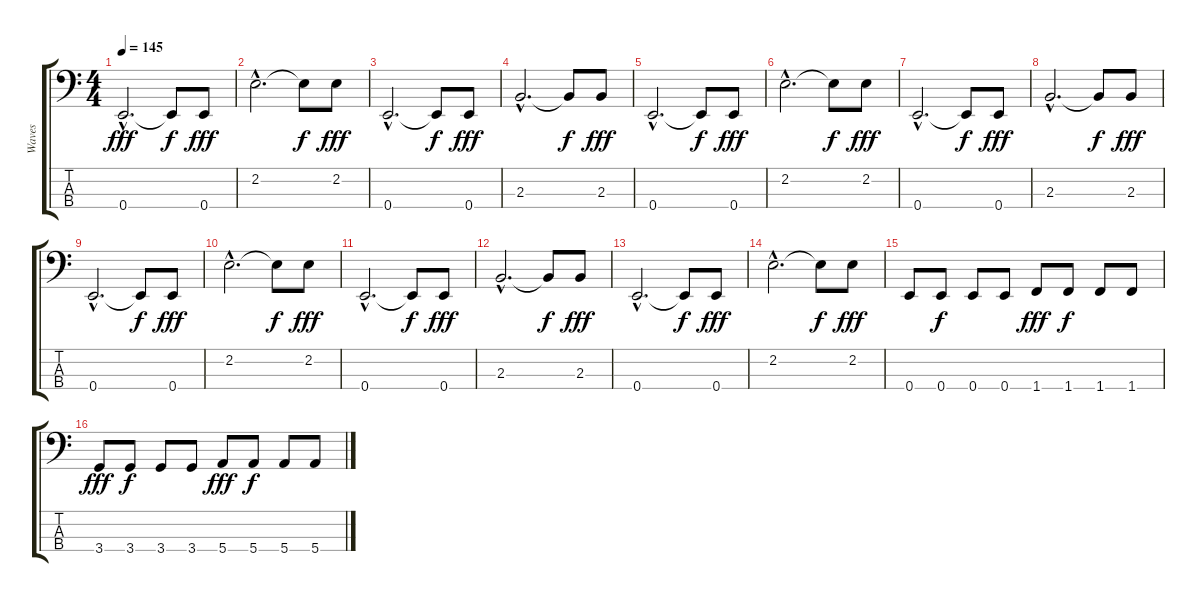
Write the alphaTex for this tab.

\track ("Waves" "Waves") {instrument electricbasspick}
\staff {score tabs}
\tuning (G2 D2 A1 E1) {hide}
\ts (4 4)
\tempo 145
\clef f4
\ks c
0.4{hac}.2{d dy fff} 0.4{t}.8{dy f} 0.4.8{dy fff} |
2.2{hac}.2{d} 2.2{t}.8{dy f} 2.2.8{dy fff} |
0.4{hac}.2{d} 0.4{t}.8{dy f} 0.4.8{dy fff} |
2.3{hac}.2{d} 2.3{t}.8{dy f} 2.3.8{dy fff} |
0.4{hac}.2{d} 0.4{t}.8{dy f} 0.4.8{dy fff} |
2.2{hac}.2{d} 2.2{t}.8{dy f} 2.2.8{dy fff} |
0.4{hac}.2{d} 0.4{t}.8{dy f} 0.4.8{dy fff} |
2.3{hac}.2{d} 2.3{t}.8{dy f} 2.3.8{dy fff} |
0.4{hac}.2{d} 0.4{t}.8{dy f} 0.4.8{dy fff} |
2.2{hac}.2{d} 2.2{t}.8{dy f} 2.2.8{dy fff} |
0.4{hac}.2{d} 0.4{t}.8{dy f} 0.4.8{dy fff} |
2.3{hac}.2{d} 2.3{t}.8{dy f} 2.3.8{dy fff} |
0.4{hac}.2{d} 0.4{t}.8{dy f} 0.4.8{dy fff} |
2.2{hac}.2{d} 2.2{t}.8{dy f} 2.2.8{dy fff} |
0.4.8 0.4.8{dy f} 0.4.8 0.4.8 1.4.8{dy fff} 1.4.8{dy f} 1.4.8 1.4.8 |
3.4.8{dy fff} 3.4.8{dy f} 3.4.8 3.4.8 5.4.8{dy fff} 5.4.8{dy f} 5.4.8 5.4.8
